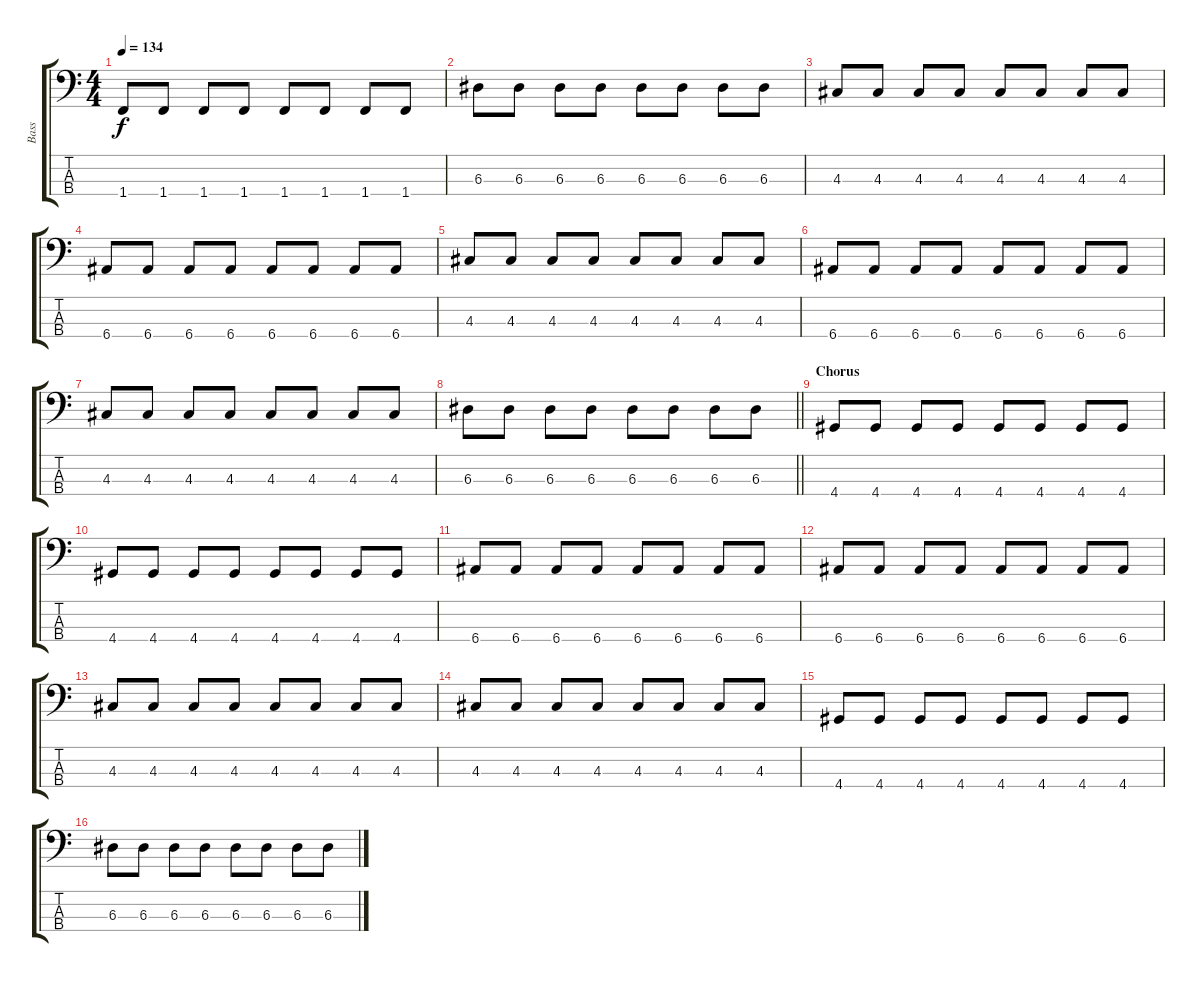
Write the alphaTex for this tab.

\track ("Bass" "Bass") {instrument electricbassfinger}
\staff {score tabs}
\tuning (G2 D2 A1 E1) {hide}
\ts (4 4)
\tempo 134
\clef f4
\ks c
1.4.8{dy f} 1.4.8 1.4.8 1.4.8 1.4.8 1.4.8 1.4.8 1.4.8 |
6.3.8 6.3.8 6.3.8 6.3.8 6.3.8 6.3.8 6.3.8 6.3.8 |
4.3.8 4.3.8 4.3.8 4.3.8 4.3.8 4.3.8 4.3.8 4.3.8 |
6.4.8 6.4.8 6.4.8 6.4.8 6.4.8 6.4.8 6.4.8 6.4.8 |
4.3.8 4.3.8 4.3.8 4.3.8 4.3.8 4.3.8 4.3.8 4.3.8 |
6.4.8 6.4.8 6.4.8 6.4.8 6.4.8 6.4.8 6.4.8 6.4.8 |
4.3.8 4.3.8 4.3.8 4.3.8 4.3.8 4.3.8 4.3.8 4.3.8 |
\barLineRight lightlight
6.3.8 6.3.8 6.3.8 6.3.8 6.3.8 6.3.8 6.3.8 6.3.8 |
\section ("" "Chorus")
4.4.8 4.4.8 4.4.8 4.4.8 4.4.8 4.4.8 4.4.8 4.4.8 |
4.4.8 4.4.8 4.4.8 4.4.8 4.4.8 4.4.8 4.4.8 4.4.8 |
6.4.8 6.4.8 6.4.8 6.4.8 6.4.8 6.4.8 6.4.8 6.4.8 |
6.4.8 6.4.8 6.4.8 6.4.8 6.4.8 6.4.8 6.4.8 6.4.8 |
4.3.8 4.3.8 4.3.8 4.3.8 4.3.8 4.3.8 4.3.8 4.3.8 |
4.3.8 4.3.8 4.3.8 4.3.8 4.3.8 4.3.8 4.3.8 4.3.8 |
4.4.8 4.4.8 4.4.8 4.4.8 4.4.8 4.4.8 4.4.8 4.4.8 |
6.3.8 6.3.8 6.3.8 6.3.8 6.3.8 6.3.8 6.3.8 6.3.8
